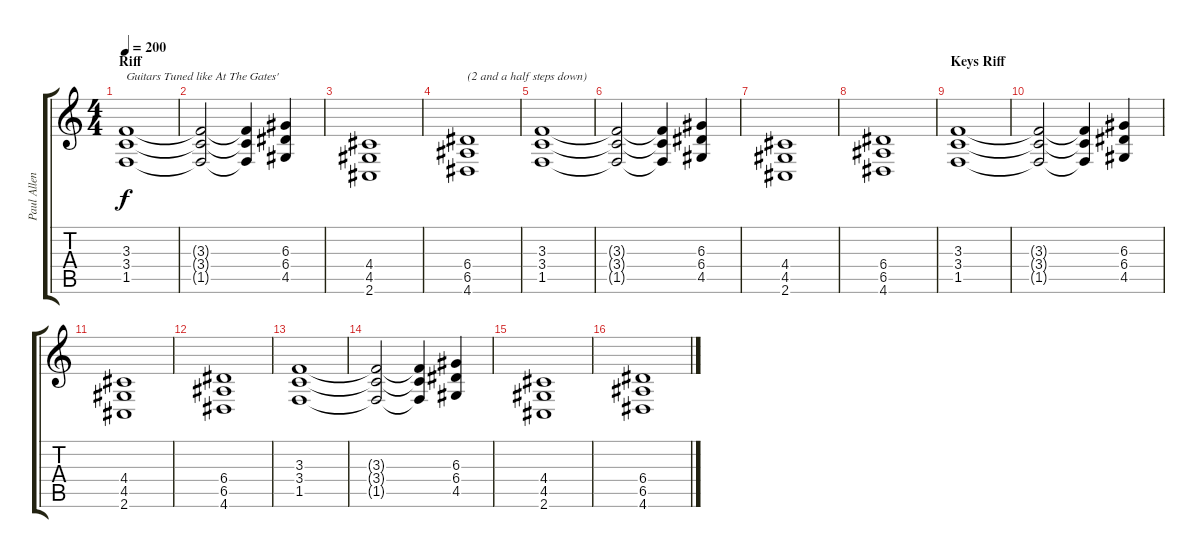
\track ("Paul Allender" "Paul Allen") {instrument distortionguitar}
\staff {score tabs}
\tuning (B3 Gb3 D3 A2 E2 B1) {hide}
\ts (4 4)
\section ("" "Riff")
\tempo 200
\clef g2
\ks c
(3.3 3.4 1.5).1{txt "Guitars Tuned like At The Gates'" dy f volume 11 balance 7 instrument distortionguitar} |
(3.3{t} 3.4{t} 1.5{t}).2 (3.3{t} 3.4{t} 1.5{t}).4 (6.3 6.4 4.5).4 |
(4.4 4.5 2.6).1 |
(6.4 6.5 4.6).1{txt "(2 and a half steps down)"} |
(3.3 3.4 1.5).1 |
(3.3{t} 3.4{t} 1.5{t}).2 (3.3{t} 3.4{t} 1.5{t}).4 (6.3 6.4 4.5).4 |
(4.4 4.5 2.6).1 |
(6.4 6.5 4.6).1 |
\section ("" "Keys Riff")
(3.3 3.4 1.5).1{volume 11 balance 2} |
(3.3{t} 3.4{t} 1.5{t}).2 (3.3{t} 3.4{t} 1.5{t}).4 (6.3 6.4 4.5).4 |
(4.4 4.5 2.6).1 |
(6.4 6.5 4.6).1 |
(3.3 3.4 1.5).1 |
(3.3{t} 3.4{t} 1.5{t}).2 (3.3{t} 3.4{t} 1.5{t}).4 (6.3 6.4 4.5).4 |
(4.4 4.5 2.6).1 |
(6.4 6.5 4.6).1
